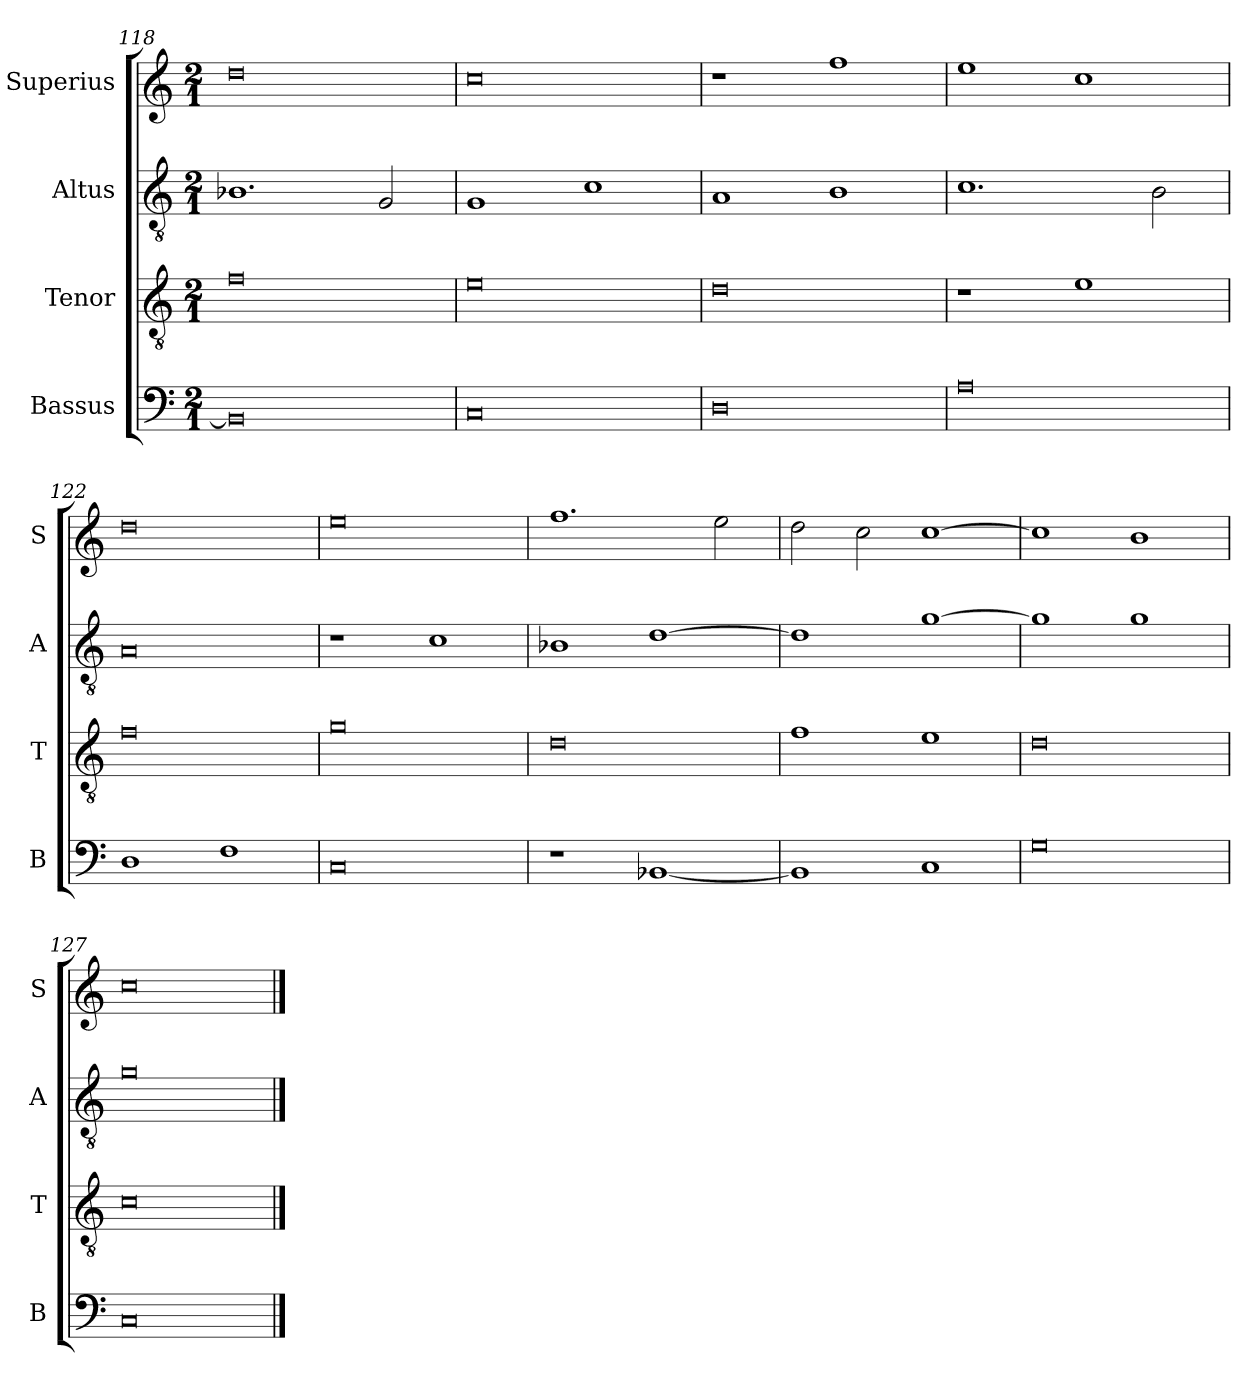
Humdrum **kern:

**kern	**kern	**kern	**kern
*part4	*part3	*part2	*part1
*staff4	*staff3	*staff2	*staff1
*I"Bassus	*I"Tenor	*I"Altus	*I"Superius
*I'B	*I'T	*I'A	*I'S
*clefF4	*clefGv2	*clefGv2	*clefG2
*k[]	*k[]	*k[]	*k[]
*M2/1	*M2/1	*M2/1	*M2/1
=118	=118	=118	=118
0BB-]	0f	1.B-X	0dd
.	.	2G/	.
=119	=119	=119	=119
0C	0e	1G	0cc
.	.	1c	.
=120	=120	=120	=120
0D	0d	1A	1r
.	.	1B	1ff
=121	=121	=121	=121
0A	1r	1.c	1ee
.	1e	.	1cc
.	.	2B\	.
=122	=122	=122	=122
1D	0f	0A	0dd
1F	.	.	.
=123	=123	=123	=123
0C	0g	1r	0ee
.	.	1c	.
=124	=124	=124	=124
1r	0d	1B-X	1.ff
[1BB-X	.	[1d	.
.	.	.	2ee\
=125	=125	=125	=125
1BB-]	1f	1d]	2dd\
.	.	.	2cc\
1C	1e	[1g	[1cc
=126	=126	=126	=126
0G	0d	1g]	1cc]
.	.	1g	1b
=127	=127	=127	=127
0C	0c	0g	0cc
==	==	==	==
*-	*-	*-	*-
